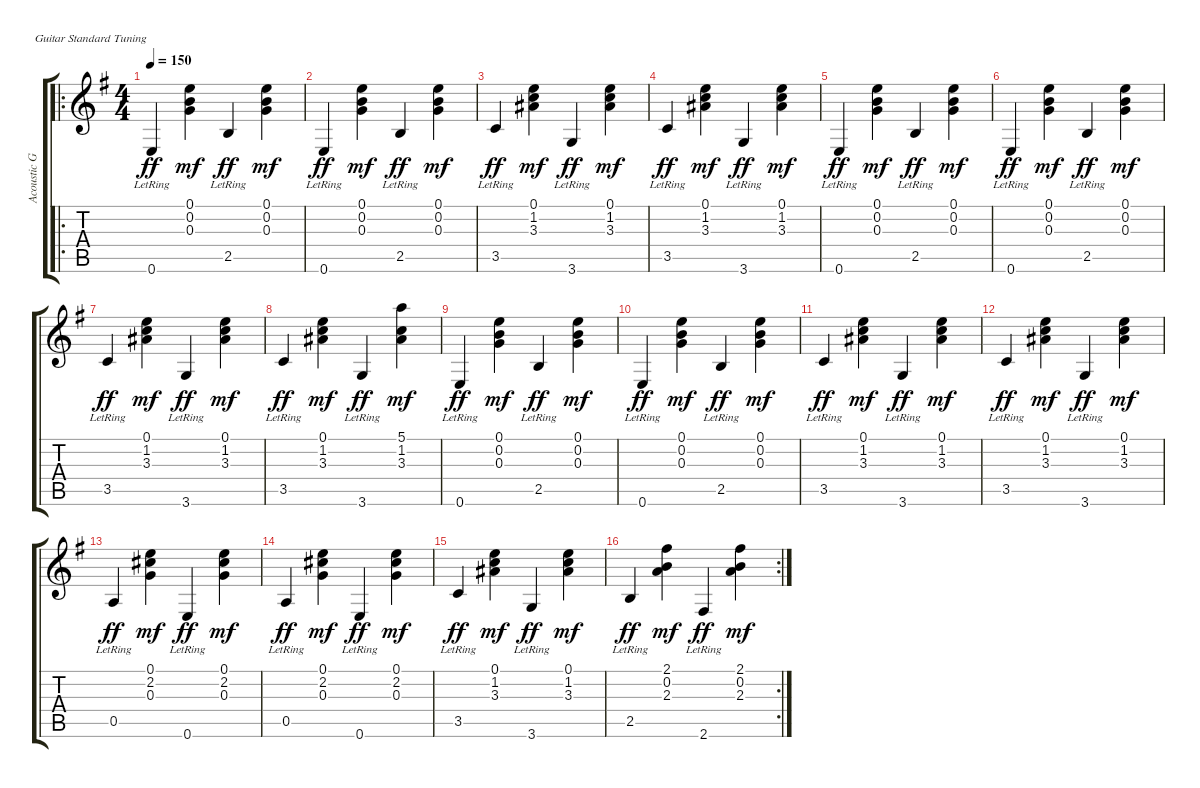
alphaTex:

\bracketExtendMode groupsimilarinstruments
\track ("Acoustic Guitar" "Acoustic G") {instrument acousticguitarsteel}
\staff {score tabs}
\tuning (E4 B3 G3 D3 A2 E2)
\ro
\ts (4 4)
\tempo 150
\clef g2
\ks eminor
0.6{lr acc forcenatural}.4{dy ff instrument acousticguitarsteel} (0.1{acc forcenatural} 0.2{acc forcenatural} 0.3{acc forcenatural}).4{dy mf} 2.5{lr acc forcenatural}.4{dy ff} (0.1{acc forcenatural} 0.2{acc forcenatural} 0.3{acc forcenatural}).4{dy mf} |
0.6{lr acc forcenatural}.4{dy ff} (0.1{acc forcenatural} 0.2{acc forcenatural} 0.3{acc forcenatural}).4{dy mf} 2.5{lr acc forcenatural}.4{dy ff} (0.1{acc forcenatural} 0.2{acc forcenatural} 0.3{acc forcenatural}).4{dy mf} |
3.5{lr acc forcenatural}.4{dy ff} (0.1{acc forcenatural} 1.2{acc forcenatural} 3.3{acc #}).4{dy mf} 3.6{lr acc forcenatural}.4{dy ff} (0.1{acc forcenatural} 1.2{acc forcenatural} 3.3{acc #}).4{dy mf} |
3.5{lr acc forcenatural}.4{dy ff} (0.1{acc forcenatural} 1.2{acc forcenatural} 3.3{acc #}).4{dy mf} 3.6{lr acc forcenatural}.4{dy ff} (0.1{acc forcenatural} 1.2{acc forcenatural} 3.3{acc #}).4{dy mf} |
0.6{lr acc forcenatural}.4{dy ff} (0.1{acc forcenatural} 0.2{acc forcenatural} 0.3{acc forcenatural}).4{dy mf} 2.5{lr acc forcenatural}.4{dy ff} (0.1{acc forcenatural} 0.2{acc forcenatural} 0.3{acc forcenatural}).4{dy mf} |
0.6{lr acc forcenatural}.4{dy ff} (0.1{acc forcenatural} 0.2{acc forcenatural} 0.3{acc forcenatural}).4{dy mf} 2.5{lr acc forcenatural}.4{dy ff} (0.1{acc forcenatural} 0.2{acc forcenatural} 0.3{acc forcenatural}).4{dy mf} |
3.5{lr acc forcenatural}.4{dy ff} (0.1{acc forcenatural} 1.2{acc forcenatural} 3.3{acc #}).4{dy mf} 3.6{lr acc forcenatural}.4{dy ff} (0.1{acc forcenatural} 1.2{acc forcenatural} 3.3{acc #}).4{dy mf} |
3.5{lr acc forcenatural}.4{dy ff} (0.1{acc forcenatural} 1.2{acc forcenatural} 3.3{acc #}).4{dy mf} 3.6{lr acc forcenatural}.4{dy ff} (5.1{acc forcenatural} 1.2{acc forcenatural} 3.3{acc #}).4{dy mf} |
0.6{lr acc forcenatural}.4{dy ff} (0.1{acc forcenatural} 0.2{acc forcenatural} 0.3{acc forcenatural}).4{dy mf} 2.5{lr acc forcenatural}.4{dy ff} (0.1{acc forcenatural} 0.2{acc forcenatural} 0.3{acc forcenatural}).4{dy mf} |
0.6{lr acc forcenatural}.4{dy ff} (0.1{acc forcenatural} 0.2{acc forcenatural} 0.3{acc forcenatural}).4{dy mf} 2.5{lr acc forcenatural}.4{dy ff} (0.1{acc forcenatural} 0.2{acc forcenatural} 0.3{acc forcenatural}).4{dy mf} |
3.5{lr acc forcenatural}.4{dy ff} (0.1{acc forcenatural} 1.2{acc forcenatural} 3.3{acc #}).4{dy mf} 3.6{lr acc forcenatural}.4{dy ff} (0.1{acc forcenatural} 1.2{acc forcenatural} 3.3{acc #}).4{dy mf} |
3.5{lr acc forcenatural}.4{dy ff} (0.1{acc forcenatural} 1.2{acc forcenatural} 3.3{acc #}).4{dy mf} 3.6{lr acc forcenatural}.4{dy ff} (0.1{acc forcenatural} 1.2{acc forcenatural} 3.3{acc #}).4{dy mf} |
0.5{lr acc forcenatural}.4{dy ff} (0.1{acc forcenatural} 2.2{acc #} 0.3{acc forcenatural}).4{dy mf} 0.6{lr acc forcenatural}.4{dy ff} (0.1{acc forcenatural} 2.2{acc #} 0.3{acc forcenatural}).4{dy mf} |
0.5{lr acc forcenatural}.4{dy ff} (0.1{acc forcenatural} 2.2{acc #} 0.3{acc forcenatural}).4{dy mf} 0.6{lr acc forcenatural}.4{dy ff} (0.1{acc forcenatural} 2.2{acc #} 0.3{acc forcenatural}).4{dy mf} |
3.5{lr acc forcenatural}.4{dy ff} (0.1{acc forcenatural} 1.2{acc forcenatural} 3.3{acc #}).4{dy mf} 3.6{lr acc forcenatural}.4{dy ff} (0.1{acc forcenatural} 1.2{acc forcenatural} 3.3{acc #}).4{dy mf} |
\rc 2
2.5{lr acc forcenatural}.4{dy ff} (2.1{acc #} 0.2{acc forcenatural} 2.3{acc forcenatural}).4{dy mf} 2.6{lr acc #}.4{dy ff} (2.1{acc #} 0.2{acc forcenatural} 2.3{acc forcenatural}).4{dy mf}
